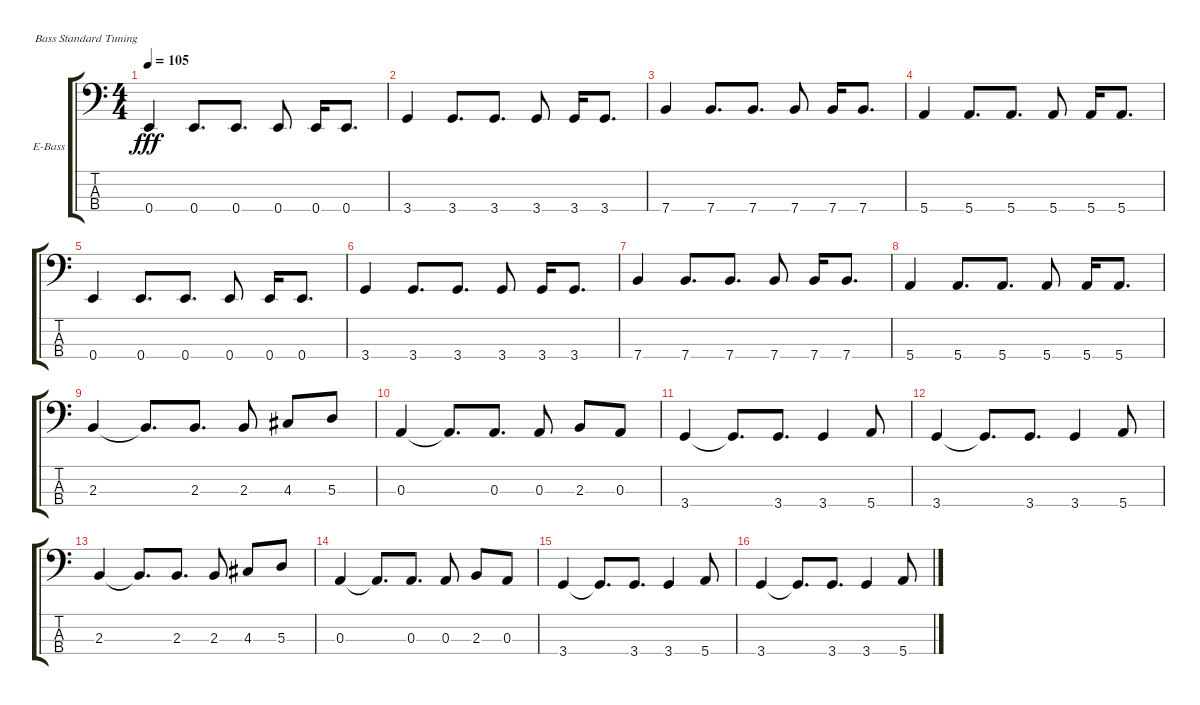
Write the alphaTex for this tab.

\defaultSystemsLayout 4
\bracketExtendMode groupsimilarinstruments
\firstSystemTrackNameOrientation horizontal
\otherSystemsTrackNameOrientation horizontal
\track ("Bass Guitar" "E-Bass") {instrument electricbassfinger}
\staff {score tabs}
\tuning (G2 D2 A1 E1)
\ts (4 4)
\tempo 105
\clef f4
\scale
0.333333
\ks c
0.4.4{dy fff} 0.4.8{d} 0.4.8{d} 0.4.8 0.4.16 0.4.8{d} |
\scale
0.333333 3.4.4 3.4.8{d} 3.4.8{d} 3.4.8 3.4.16 3.4.8{d} |
\scale
0.333333 7.4.4 7.4.8{d} 7.4.8{d} 7.4.8 7.4.16 7.4.8{d} |
\scale
0.333333 5.4.4 5.4.8{d} 5.4.8{d} 5.4.8 5.4.16 5.4.8{d} |
\scale
0.333333 0.4.4 0.4.8{d} 0.4.8{d} 0.4.8 0.4.16 0.4.8{d} |
\scale
0.333333 3.4.4 3.4.8{d} 3.4.8{d} 3.4.8 3.4.16 3.4.8{d} |
\scale
0.333333 7.4.4 7.4.8{d} 7.4.8{d} 7.4.8 7.4.16 7.4.8{d} |
\scale
0.333333 5.4.4 5.4.8{d} 5.4.8{d} 5.4.8 5.4.16 5.4.8{d} |
\scale
0.333333 2.3.4 2.3{t}.8{d} 2.3.8{d} 2.3.8 4.3.8 5.3.8 |
\scale
0.333333 0.3.4 0.3{t}.8{d} 0.3.8{d} 0.3.8 2.3.8 0.3.8 |
\scale
0.333333 3.4.4 3.4{t}.8{d} 3.4.8{d} 3.4.4 5.4.8 |
\scale
0.333333 3.4.4 3.4{t}.8{d} 3.4.8{d} 3.4.4 5.4.8 |
\scale
0.333333 2.3.4 2.3{t}.8{d} 2.3.8{d} 2.3.8 4.3.8 5.3.8 |
\scale
0.333333 0.3.4 0.3{t}.8{d} 0.3.8{d} 0.3.8 2.3.8 0.3.8 |
\scale
0.333333 3.4.4 3.4{t}.8{d} 3.4.8{d} 3.4.4 5.4.8 |
\scale
0.333333 3.4.4 3.4{t}.8{d} 3.4.8{d} 3.4.4 5.4.8
